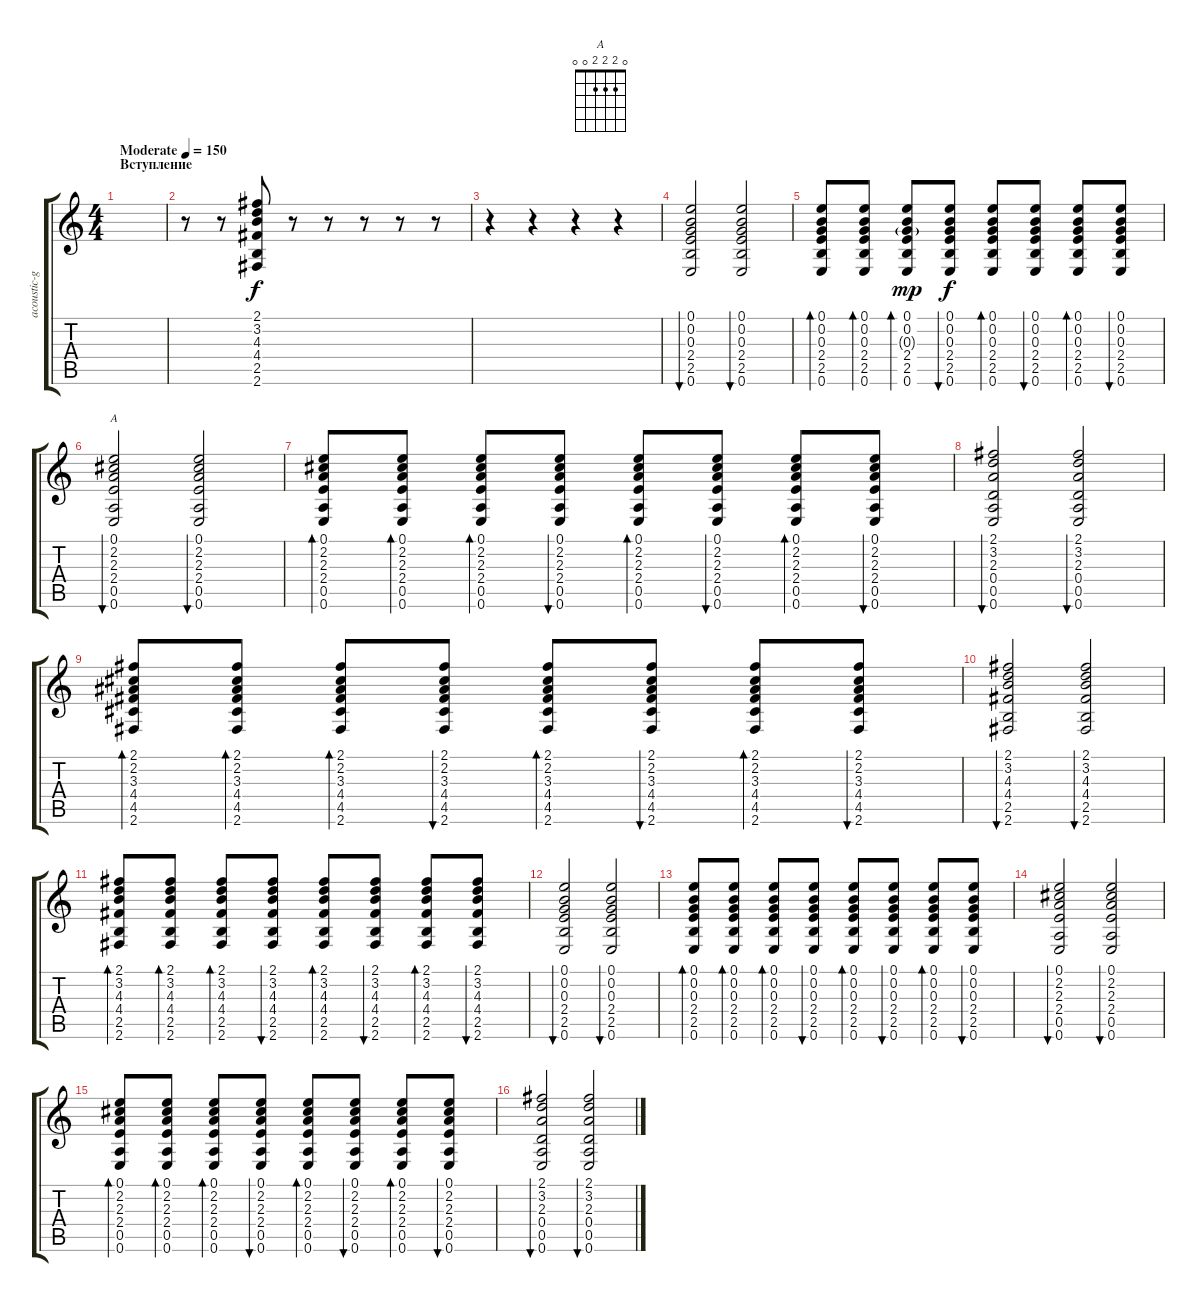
\track ("acoustic-guitar" "acoustic-g") {instrument acousticguitarsteel}
\staff {score tabs}
\tuning (E4 B3 G3 D3 A2 E2) {hide}
\chord ("A" 0 2 2 2 0 0)
\ts (4 4)
\section ("" "Вступление")
\tempo (150 "Moderate")
\clef g2
\ks c
|
r.8 r.8 (2.1 3.2 4.3 4.4 2.5 2.6).8 r.8 r.8 r.8 r.8 r.8 |
r.4 r.4 r.4 r.4 |
(0.1 0.2 0.3 2.4 2.5 0.6).2{bu 60} (0.1 0.2 0.3 2.4 2.5 0.6).2{bu 60} |
(0.1 0.2 0.3 2.4 2.5 0.6).8{bd 60} (0.1 0.2 0.3 2.4 2.5 0.6).8{bd 60} (0.1 0.2 0.3{g} 2.4 2.5 0.6).8{bd 60 dy mp} (0.1 0.2 0.3 2.4 2.5 0.6).8{bu 60 dy f} (0.1 0.2 0.3 2.4 2.5 0.6).8{bd 60} (0.1 0.2 0.3 2.4 2.5 0.6).8{bu 60} (0.1 0.2 0.3 2.4 2.5 0.6).8{bd 60} (0.1 0.2 0.3 2.4 2.5 0.6).8{bu 60} |
(0.1 2.2 2.3 2.4 0.5 0.6).2{bu 60 ch "A"} (0.1 2.2 2.3 2.4 0.5 0.6).2{bu 60} |
(0.1 2.2 2.3 2.4 0.5 0.6).8{bd 60} (0.1 2.2 2.3 2.4 0.5 0.6).8{bd 60} (0.1 2.2 2.3 2.4 0.5 0.6).8{bd 60} (0.1 2.2 2.3 2.4 0.5 0.6).8{bu 60} (0.1 2.2 2.3 2.4 0.5 0.6).8{bd 60} (0.1 2.2 2.3 2.4 0.5 0.6).8{bu 60} (0.1 2.2 2.3 2.4 0.5 0.6).8{bd 60} (0.1 2.2 2.3 2.4 0.5 0.6).8{bu 60} |
(2.1 3.2 2.3 0.4 0.5 0.6).2{bu 60} (2.1 3.2 2.3 0.4 0.5 0.6).2{bu 60} |
(2.1 2.2 3.3 4.4 4.5 2.6).8{bd 60} (2.1 2.2 3.3 4.4 4.5 2.6).8{bd 60} (2.1 2.2 3.3 4.4 4.5 2.6).8{bd 60} (2.1 2.2 3.3 4.4 4.5 2.6).8{bu 60} (2.1 2.2 3.3 4.4 4.5 2.6).8{bd 60} (2.1 2.2 3.3 4.4 4.5 2.6).8{bu 60} (2.1 2.2 3.3 4.4 4.5 2.6).8{bd 60} (2.1 2.2 3.3 4.4 4.5 2.6).8{bu 60} |
(2.1 3.2 4.3 4.4 2.5 2.6).2{bu 60} (2.1 3.2 4.3 4.4 2.5 2.6).2{bu 60} |
(2.1 3.2 4.3 4.4 2.5 2.6).8{bd 60} (2.1 3.2 4.3 4.4 2.5 2.6).8{bd 60} (2.1 3.2 4.3 4.4 2.5 2.6).8{bd 60} (2.1 3.2 4.3 4.4 2.5 2.6).8{bu 60} (2.1 3.2 4.3 4.4 2.5 2.6).8{bd 60} (2.1 3.2 4.3 4.4 2.5 2.6).8{bu 60} (2.1 3.2 4.3 4.4 2.5 2.6).8{bd 60} (2.1 3.2 4.3 4.4 2.5 2.6).8{bu 60} |
(0.1 0.2 0.3 2.4 2.5 0.6).2{bu 60} (0.1 0.2 0.3 2.4 2.5 0.6).2{bu 60} |
(0.1 0.2 0.3 2.4 2.5 0.6).8{bd 60} (0.1 0.2 0.3 2.4 2.5 0.6).8{bd 60} (0.1 0.2 0.3 2.4 2.5 0.6).8{bd 60} (0.1 0.2 0.3 2.4 2.5 0.6).8{bu 60} (0.1 0.2 0.3 2.4 2.5 0.6).8{bd 60} (0.1 0.2 0.3 2.4 2.5 0.6).8{bu 60} (0.1 0.2 0.3 2.4 2.5 0.6).8{bd 60} (0.1 0.2 0.3 2.4 2.5 0.6).8{bu 60} |
(0.1 2.2 2.3 2.4 0.5 0.6).2{bu 60} (0.1 2.2 2.3 2.4 0.5 0.6).2{bu 60} |
(0.1 2.2 2.3 2.4 0.5 0.6).8{bd 60} (0.1 2.2 2.3 2.4 0.5 0.6).8{bd 60} (0.1 2.2 2.3 2.4 0.5 0.6).8{bd 60} (0.1 2.2 2.3 2.4 0.5 0.6).8{bu 60} (0.1 2.2 2.3 2.4 0.5 0.6).8{bd 60} (0.1 2.2 2.3 2.4 0.5 0.6).8{bu 60} (0.1 2.2 2.3 2.4 0.5 0.6).8{bd 60} (0.1 2.2 2.3 2.4 0.5 0.6).8{bu 60} |
(2.1 3.2 2.3 0.4 0.5 0.6).2{bu 60} (2.1 3.2 2.3 0.4 0.5 0.6).2{bu 60}
